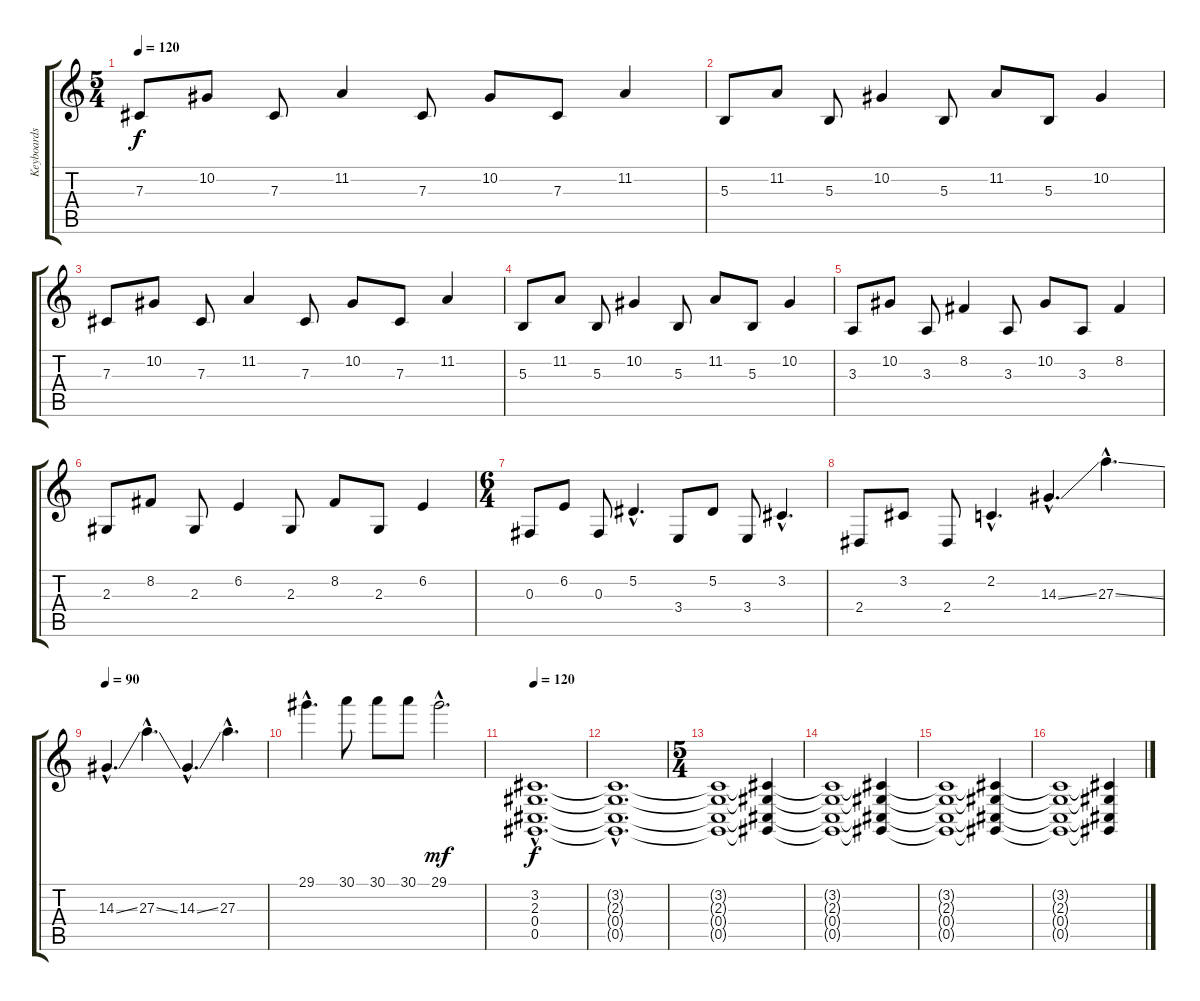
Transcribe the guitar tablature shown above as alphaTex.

\track ("Keyboards" "Keyboards") {instrument lead2sawtooth}
\staff {score tabs}
\tuning (Eb4 Bb3 Gb3 Db3 Ab2 Eb2) {hide}
\ts (5 4)
\tempo 120
\clef g2
\ks c
7.3.8{dy f} 10.2.8 7.3.8 11.2.4 7.3.8 10.2.8 7.3.8 11.2.4 |
5.3.8 11.2.8 5.3.8 10.2.4 5.3.8 11.2.8 5.3.8 10.2.4 |
7.3.8 10.2.8 7.3.8 11.2.4 7.3.8 10.2.8 7.3.8 11.2.4 |
5.3.8 11.2.8 5.3.8 10.2.4 5.3.8 11.2.8 5.3.8 10.2.4 |
3.3.8 10.2.8 3.3.8 8.2.4 3.3.8 10.2.8 3.3.8 8.2.4 |
2.3.8 8.2.8 2.3.8 6.2.4 2.3.8 8.2.8 2.3.8 6.2.4 |
\ts (6 4)
0.3.8 6.2.8 0.3.8 5.2{hac}.4{d} 3.4.8 5.2.8 3.4.8 3.2{hac}.4{d} |
2.4.8 3.2.8 2.4.8 2.2{hac}.4{d} 14.3{ss hac}.4{d} 27.3{ss hac}.4{d} |
\tempo 90
14.3{ss hac}.4{d} 27.3{ss hac}.4{d} 14.3{ss hac}.4{d} 27.3{hac}.4{d} |
29.1{hac}.4{d} 30.1.8 30.1.8 30.1.8 29.1{hac}.2{d dy mf} |
\tempo 120
(3.2{hac} 2.3{hac} 0.4{hac} 0.5{hac}).1{d dy f volume 0} |
(3.2{hac t} 2.3{hac t} 0.4{hac t} 0.5{hac t}).1{d} |
\ts (5 4)
(3.2{t} 2.3{t} 0.4{t} 0.5{t}).1 (3.2{t} 2.3{t} 0.4{t} 0.5{t}).4 |
(3.2{t} 2.3{t} 0.4{t} 0.5{t}).1 (3.2{t} 2.3{t} 0.4{t} 0.5{t}).4 |
(3.2{t} 2.3{t} 0.4{t} 0.5{t}).1 (3.2{t} 2.3{t} 0.4{t} 0.5{t}).4 |
(3.2{t} 2.3{t} 0.4{t} 0.5{t}).1 (3.2{t} 2.3{t} 0.4{t} 0.5{t}).4
